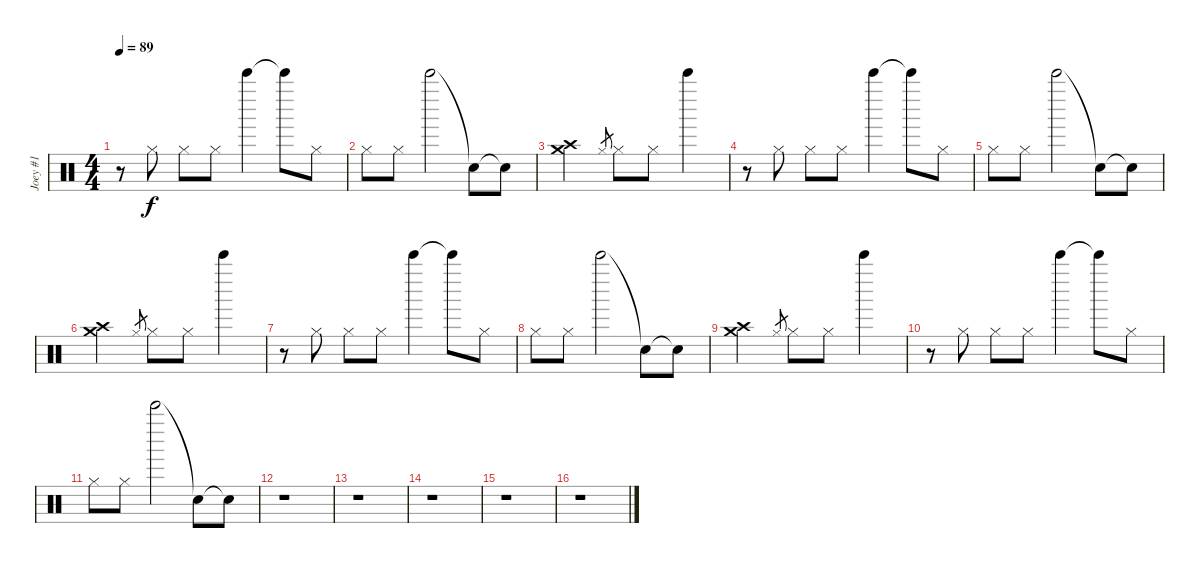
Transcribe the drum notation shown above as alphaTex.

\track ("Joey #1" "Joey #1") {instrument percussion}
\staff {score}
\articulation defaults
\ts (4 4)
\tempo 89
\clef neutral
\ks c
r.8{dy f} "Hi-Hat (closed)".8 "Hi-Hat (closed)".8 "Hi-Hat (closed)".8 "Bell Tree (hit)".4 "Bell Tree (hit)"{t}.8 "Hi-Hat (closed)".8 |
"Hi-Hat (closed)".8 "Hi-Hat (closed)".8 "Bell Tree (hit)".2 "Snare (hit)"{t}.8 "Snare (hit)"{t}.8 |
("Crash high (hit)" "Crash medium (hit)").2 "Hi-Hat (closed)".8{gr} "Hi-Hat (closed)".8 "Hi-Hat (closed)".8 "Bell Tree (hit)".4 |
r.8 "Hi-Hat (closed)".8 "Hi-Hat (closed)".8 "Hi-Hat (closed)".8 "Bell Tree (hit)".4 "Bell Tree (hit)"{t}.8 "Hi-Hat (closed)".8 |
"Hi-Hat (closed)".8 "Hi-Hat (closed)".8 "Bell Tree (hit)".2 "Snare (hit)"{t}.8 "Snare (hit)"{t}.8 |
("Crash high (hit)" "Crash medium (hit)").2 "Hi-Hat (closed)".8{gr} "Hi-Hat (closed)".8 "Hi-Hat (closed)".8 "Bell Tree (hit)".4 |
r.8 "Hi-Hat (closed)".8 "Hi-Hat (closed)".8 "Hi-Hat (closed)".8 "Bell Tree (hit)".4 "Bell Tree (hit)"{t}.8 "Hi-Hat (closed)".8 |
"Hi-Hat (closed)".8 "Hi-Hat (closed)".8 "Bell Tree (hit)".2 "Snare (hit)"{t}.8 "Snare (hit)"{t}.8 |
("Crash high (hit)" "Crash medium (hit)").2 "Hi-Hat (closed)".8{gr} "Hi-Hat (closed)".8 "Hi-Hat (closed)".8 "Bell Tree (hit)".4 |
r.8 "Hi-Hat (closed)".8 "Hi-Hat (closed)".8 "Hi-Hat (closed)".8 "Bell Tree (hit)".4 "Bell Tree (hit)"{t}.8 "Hi-Hat (closed)".8 |
"Hi-Hat (closed)".8 "Hi-Hat (closed)".8 "Bell Tree (hit)".2 "Snare (hit)"{t}.8 "Snare (hit)"{t}.8 |
r.1 |
r.1 |
r.1 |
r.1 |
r.1
